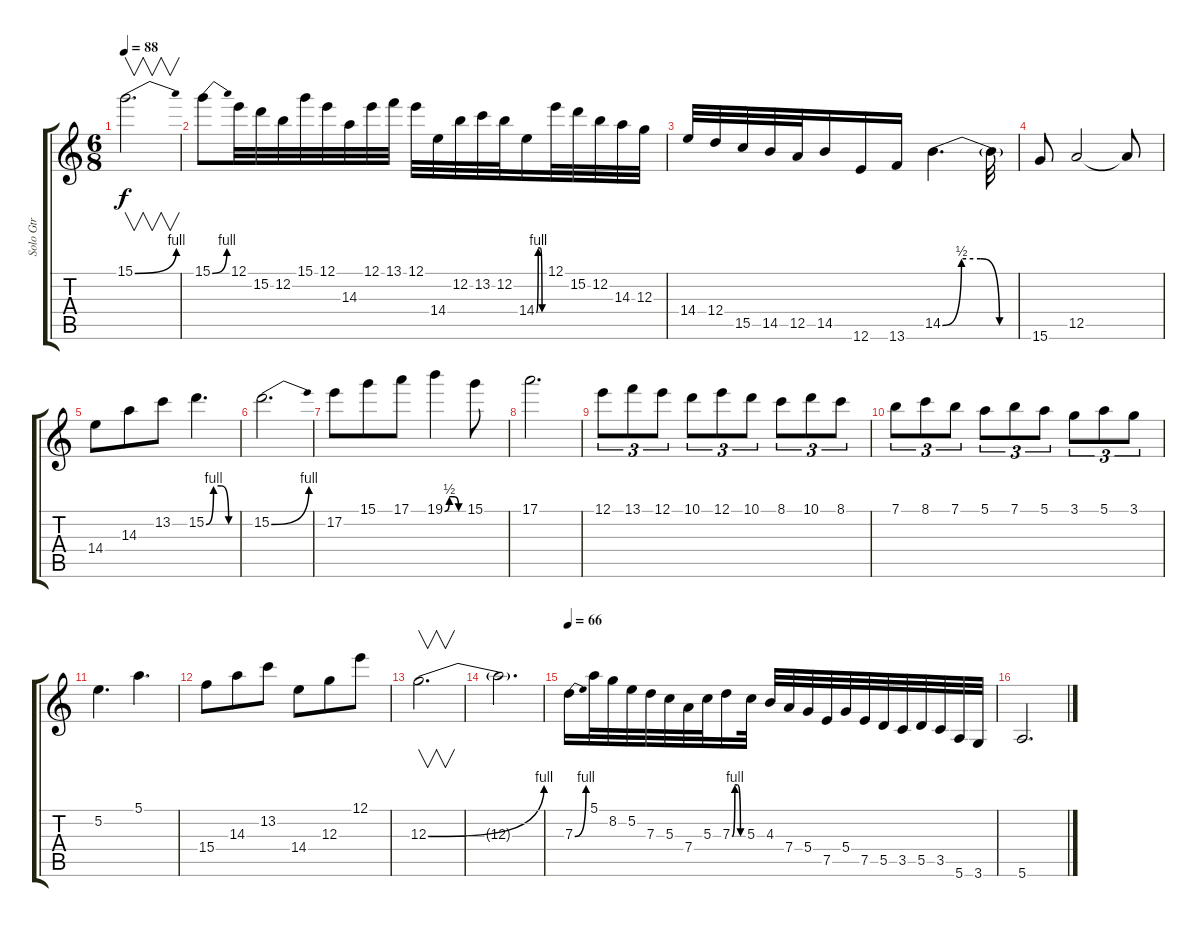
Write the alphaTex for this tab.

\track ("Solo Gtr            " "Solo Gtr  ") {instrument distortionguitar}
\staff {score tabs}
\tuning (E4 B3 G3 D3 A2 E2) {hide}
\ts (6 8)
\tempo 88
\clef g2
\ks c
15.1{be (bend 0 0 60 4)}.2{v d dy f} |
15.1{be (bend 0 0 60 4)}.8 12.1.32 15.2.32 12.2.32 15.1.32 12.1.32 14.3.32 12.1.32 13.1.32 12.1.32 14.4.32 12.2.32 13.2.32 12.2.32 14.4{be (custom 0 0 15 4 30 4 45 0 60 0)}.16 12.1.32 15.2.32 12.2.32 14.3.32 12.3.32 |
14.4.32 12.4.32 15.5.32 14.5.32 12.5.32 14.5.16 12.6.16 13.6.16 14.5{be (custom 0 0 15 2 30 2 45 0 60 0)}.4{d} 14.5{t}.32 |
15.6.8 12.5.2 12.5{t}.8 |
14.4.8 14.3.8 13.2.8 15.2{be (custom 0 0 15 4 30 4 45 0 60 0)}.4{d} |
15.2{be (bend 0 0 60 4)}.2{d} |
17.2.8 15.1.8 17.1.8 19.1{be (custom 0 0 15 2 30 2 45 0 60 0)}.4 15.1.8 |
17.1.2{d} |
12.1.8{tu (3 2)} 13.1.8{tu (3 2)} 12.1.8{tu (3 2)} 10.1.8{tu (3 2)} 12.1.8{tu (3 2)} 10.1.8{tu (3 2)} 8.1.8{tu (3 2)} 10.1.8{tu (3 2)} 8.1.8{tu (3 2)} |
7.1.8{tu (3 2)} 8.1.8{tu (3 2)} 7.1.8{tu (3 2)} 5.1.8{tu (3 2)} 7.1.8{tu (3 2)} 5.1.8{tu (3 2)} 3.1.8{tu (3 2)} 5.1.8{tu (3 2)} 3.1.8{tu (3 2)} |
5.2.4{d} 5.1.4{d} |
15.4.8 14.3.8 13.2.8 14.4.8 12.3.8 12.1.8 |
12.3{be (bend 0 0 60 4)}.2{v d} |
12.3{t}.2{d} |
\tempo 66
7.3{be (bend 0 0 60 4)}.16 5.1.32 8.2.32 5.2.32 7.3.32 5.3.32 7.4.32 5.3.32 7.3{be (custom 0 0 15 4 30 4 45 0 60 0)}.16 5.3.32 4.3.32 7.4.32 5.4.32 7.5.32 5.4.32 7.5.32 5.5.32 3.5.32 5.5.32 3.5.32 5.6.32 3.6.32 |
5.6.2{d}
